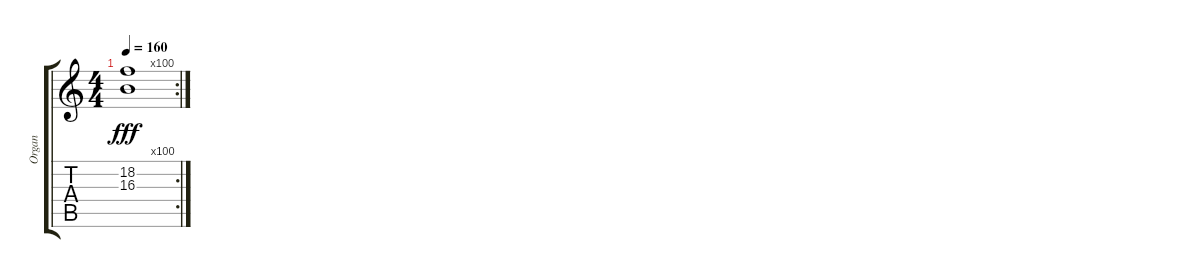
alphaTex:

\track ("Organ" "Organ") {instrument rockorgan}
\staff {score tabs}
\tuning (E4 B3 G3 D3 A2 E2) {hide}
\rc 100
\ts (4 4)
\tempo 160
\clef g2
\ks c
(18.2 16.3).1{dy fff}
